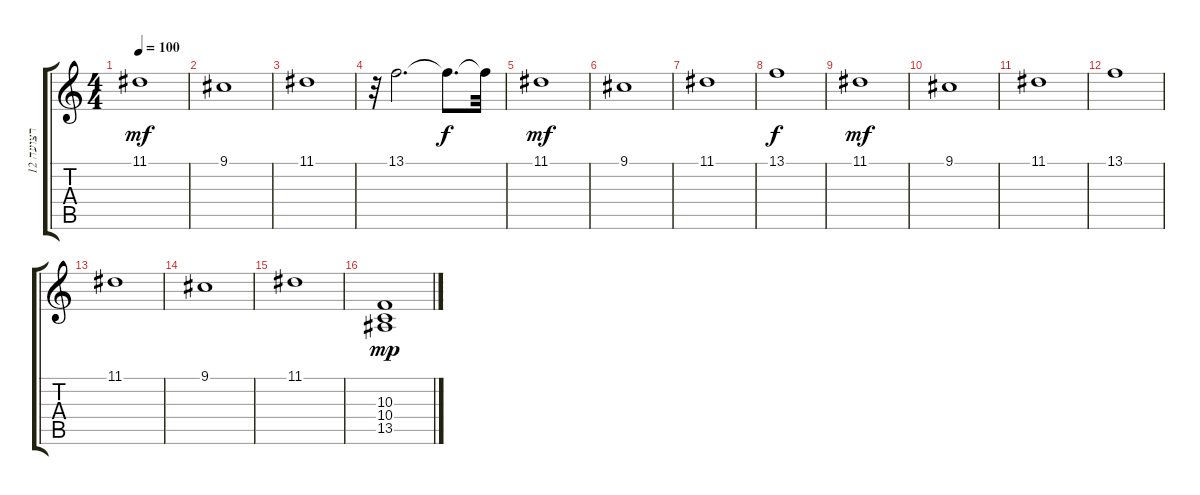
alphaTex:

\track ("רצועה 12" "רצועה 12") {instrument stringensemble1}
\staff {score tabs}
\tuning (E4 B3 G3 D3 A2 E2) {hide}
\ts (4 4)
\tempo 100
\clef g2
\ks c
11.1.1{dy mf} |
9.1.1 |
11.1.1 |
r.32 13.1.2{d} 13.1{t}.8{d dy f} 13.1{t}.32 |
11.1.1{dy mf} |
9.1.1 |
11.1.1 |
13.1.1{dy f} |
11.1.1{dy mf} |
9.1.1 |
11.1.1 |
13.1.1 |
11.1.1 |
9.1.1 |
11.1.1 |
(10.3 10.4 13.5).1{dy mp}
